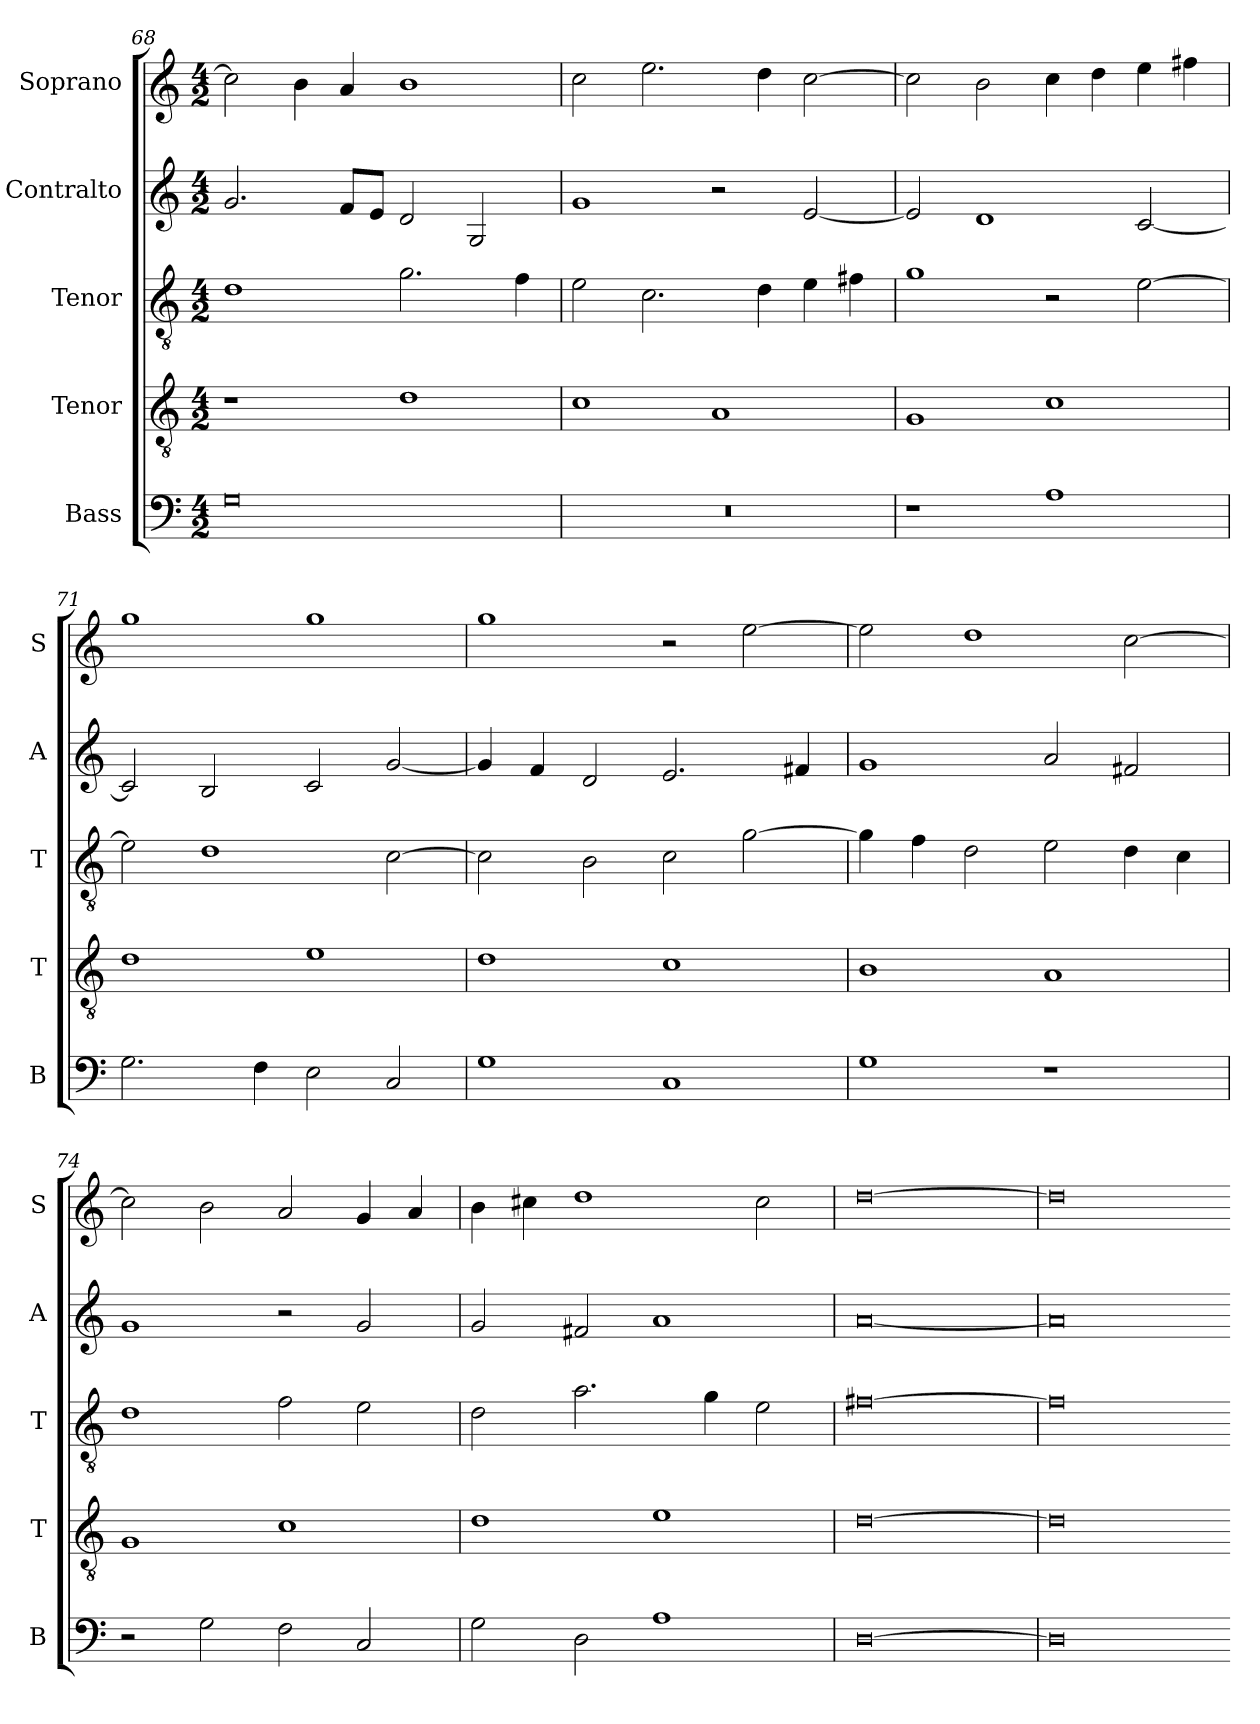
**kern	**kern	**kern	**kern	**kern
*part5	*part4	*part3	*part2	*part1
*staff5	*staff4	*staff3	*staff2	*staff1
*I"Bass	*I"Tenor	*I"Tenor	*I"Contralto	*I"Soprano
*I'B	*I'T	*I'T	*I'A	*I'S
*clefF4	*clefGv2	*clefGv2	*clefG2	*clefG2
*k[]	*k[]	*k[]	*k[]	*k[]
*G:mix	*G:mix	*G:mix	*G:mix	*G:mix
*M4/2	*M4/2	*M4/2	*M4/2	*M4/2
=68	=68	=68	=68	=68
0G	1r	1d	2.g	2cc]
.	.	.	.	4b
.	.	.	8f/L	4a
.	.	.	8e/J	.
.	1d	2.g	2d	1b
.	.	.	2G	.
.	.	4f	.	.
=69	=69	=69	=69	=69
0r	1c	2e	1g	2cc
.	.	2.c	.	2.ee
.	1A	.	2r	.
.	.	4d	.	4dd
.	.	4e	[2e	[2cc
.	.	4f#X	.	.
=70	=70	=70	=70	=70
1r	1G	1g	2e]	2cc]
.	.	.	1d	2b
1A	1c	2r	.	4cc
.	.	.	.	4dd
.	.	[2e	[2c	4ee
.	.	.	.	4ff#X
=71	=71	=71	=71	=71
2.G	1d	2e]	2c]	1gg
.	.	1d	2B	.
4F	.	.	.	.
2E	1e	.	2c	1gg
2C	.	[2c	[2g	.
=72	=72	=72	=72	=72
1G	1d	2c]	4g]	1gg
.	.	.	4f	.
.	.	2B	2d	.
1C	1c	2c	2.e	2r
.	.	[2g	.	[2ee
.	.	.	4f#X	.
=73	=73	=73	=73	=73
1G	1B	4g]	1g	2ee]
.	.	4f	.	.
.	.	2d	.	1dd
1r	1A	2e	2a	.
.	.	4d	2f#X	[2cc
.	.	4c	.	.
=74	=74	=74	=74	=74
2r	1G	1d	1g	2cc]
2G	.	.	.	2b
2F	1c	2f	2r	2a
2C	.	2e	2g	4g
.	.	.	.	4a
=75	=75	=75	=75	=75
2G	1d	2d	2g	4b
.	.	.	.	4cc#X
2D	.	2.a	2f#X	1dd
1A	1e	.	1a	.
.	.	4g	.	.
.	.	2e	.	2cc#
=76	=76	=76	=76	=76
[0D	[0d	[0f#X	[0a	[0dd
=77	=77	=77	=77	=77
0D]	0d]	0f#]	0a]	0dd]
=-	=-	=-	=-	=-
*-	*-	*-	*-	*-
